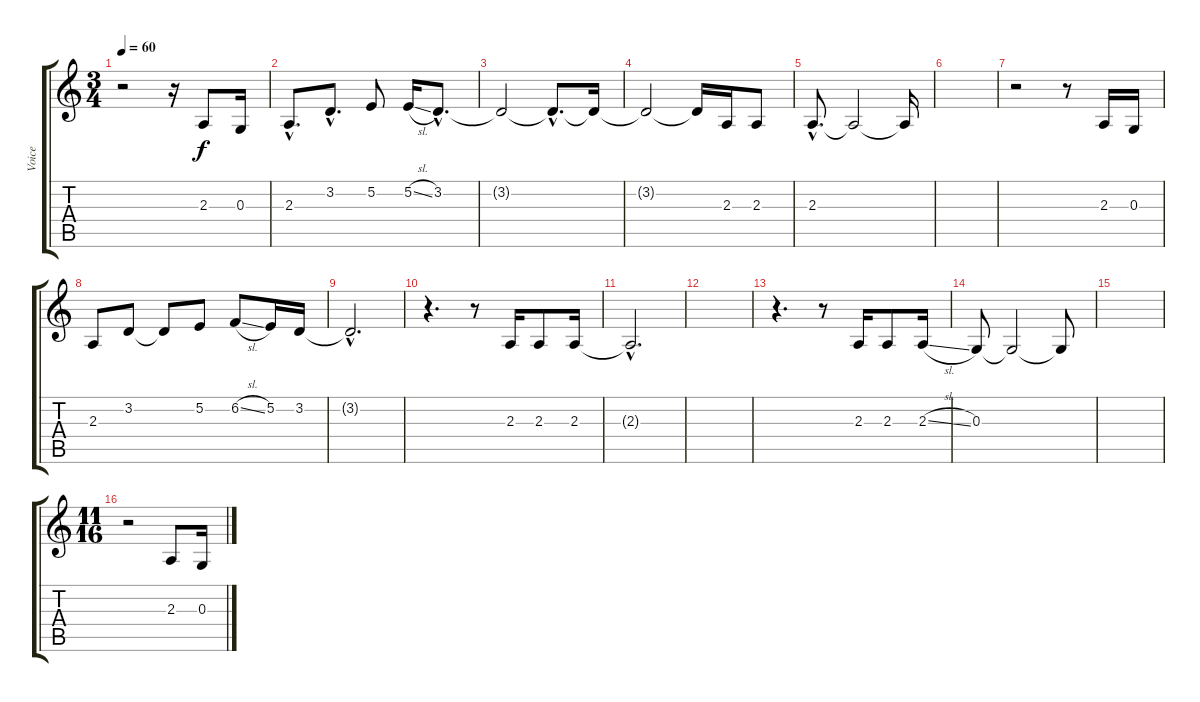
\track ("Voice" "Voice") {instrument oboe}
\staff {score tabs}
\tuning (E4 B3 G3 D3 A2 E2) {hide}
\ts (3 4)
\tempo 60
\clef g2
\ks c
r.2{dy f} r.16 2.3.8 0.3.16 |
2.3{hac}.8{d} 3.2{hac}.8{d} 5.2.8 5.2{sl}.16 3.2{hac}.8{d} |
3.2{t}.2 3.2{hac t}.8{d} 3.2{t}.16 |
3.2{t}.2 3.2{t}.16 2.3.16 2.3.8 |
2.3{hac}.8{d} 2.3{t}.2 2.3{t}.16 |
|
r.2 r.8 2.3.16 0.3.16 |
2.3.8 3.2.8 3.2{t}.8 5.2.8 6.2{sl}.8 5.2.16 3.2.16 |
3.2{hac t}.2{d} |
r.4{d} r.8 2.3.16 2.3.8 2.3.16 |
2.3{hac t}.2{d} |
|
r.4{d} r.8 2.3.16 2.3.8 2.3{sl}.16 |
0.3.8 0.3{t}.2 0.3{t}.8 |
|
\ts (11 16)
r.2 2.3.8 0.3.16
